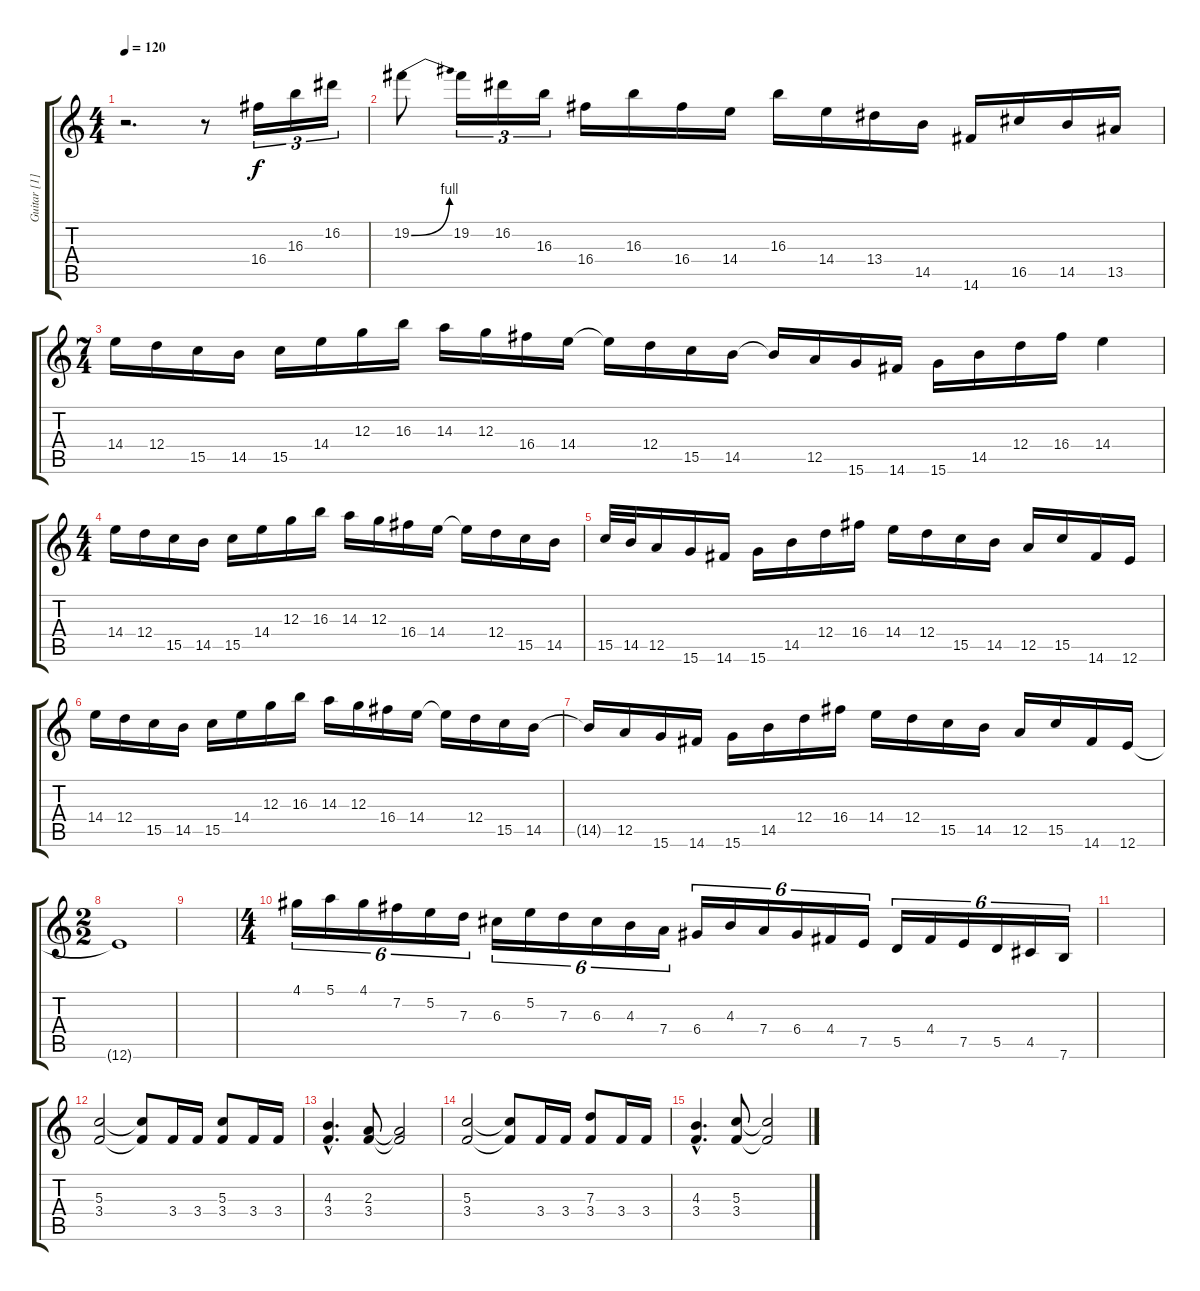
\track ("Guitar [1]" "Guitar [1]") {instrument distortionguitar}
\staff {score tabs}
\tuning (E4 B3 G3 D3 A2 E2) {hide}
\ts (4 4)
\tempo 120
\clef g2
\ks c
r.2{d dy f} r.8 16.4.16{tu (3 2)} 16.3.16{tu (3 2)} 16.2.16{tu (3 2)} |
19.2{be (bend 0 0 60 4)}.8 19.2.16{tu (3 2)} 16.2.16{tu (3 2)} 16.3.16{tu (3 2)} 16.4.16 16.3.16 16.4.16 14.4.16 16.3.16 14.4.16 13.4.16 14.5.16 14.6.16 16.5.16 14.5.16 13.5.16 |
\ts (7 4)
14.4.16 12.4.16 15.5.16 14.5.16 15.5.16 14.4.16 12.3.16 16.3.16 14.3.16 12.3.16 16.4.16 14.4.16 14.4{t}.16 12.4.16 15.5.16 14.5.16 14.5{t}.16 12.5.16 15.6.16 14.6.16 15.6.16 14.5.16 12.4.16 16.4.16 14.4.4 |
\ts (4 4)
14.4.16 12.4.16 15.5.16 14.5.16 15.5.16 14.4.16 12.3.16 16.3.16 14.3.16 12.3.16 16.4.16 14.4.16 14.4{t}.16 12.4.16 15.5.16 14.5.16 |
15.5.32 14.5.32 12.5.16 15.6.16 14.6.16 15.6.16 14.5.16 12.4.16 16.4.16 14.4.16 12.4.16 15.5.16 14.5.16 12.5.16 15.5.16 14.6.16 12.6.16 |
14.4.16 12.4.16 15.5.16 14.5.16 15.5.16 14.4.16 12.3.16 16.3.16 14.3.16 12.3.16 16.4.16 14.4.16 14.4{t}.16 12.4.16 15.5.16 14.5.16 |
14.5{t}.16 12.5.16 15.6.16 14.6.16 15.6.16 14.5.16 12.4.16 16.4.16 14.4.16 12.4.16 15.5.16 14.5.16 12.5.16 15.5.16 14.6.16 12.6.16 |
\ts (2 2)
12.6{t}.1 |
|
\ts (4 4)
4.1.16{tu (6 4)} 5.1.16{tu (6 4)} 4.1.16{tu (6 4)} 7.2.16{tu (6 4)} 5.2.16{tu (6 4)} 7.3.16{tu (6 4)} 6.3.16{tu (6 4)} 5.2.16{tu (6 4)} 7.3.16{tu (6 4)} 6.3.16{tu (6 4)} 4.3.16{tu (6 4)} 7.4.16{tu (6 4)} 6.4.16{tu (6 4)} 4.3.16{tu (6 4)} 7.4.16{tu (6 4)} 6.4.16{tu (6 4)} 4.4.16{tu (6 4)} 7.5.16{tu (6 4)} 5.5.16{tu (6 4)} 4.4.16{tu (6 4)} 7.5.16{tu (6 4)} 5.5.16{tu (6 4)} 4.5.16{tu (6 4)} 7.6.16{tu (6 4)} |
|
(5.3 3.4).2{volume 12} (5.3{t} 3.4{t}).8 3.4.16 3.4.16 (5.3 3.4).8 3.4.16 3.4.16 |
(4.3{hac} 3.4{hac}).4{d} (2.3 3.4).8 (2.3{t} 3.4{t}).2 |
(5.3 3.4).2 (5.3{t} 3.4{t}).8 3.4.16 3.4.16 (7.3 3.4).8 3.4.16 3.4.16 |
(4.3{hac} 3.4{hac}).4{d} (5.3 3.4).8 (5.3{t} 3.4{t}).2
